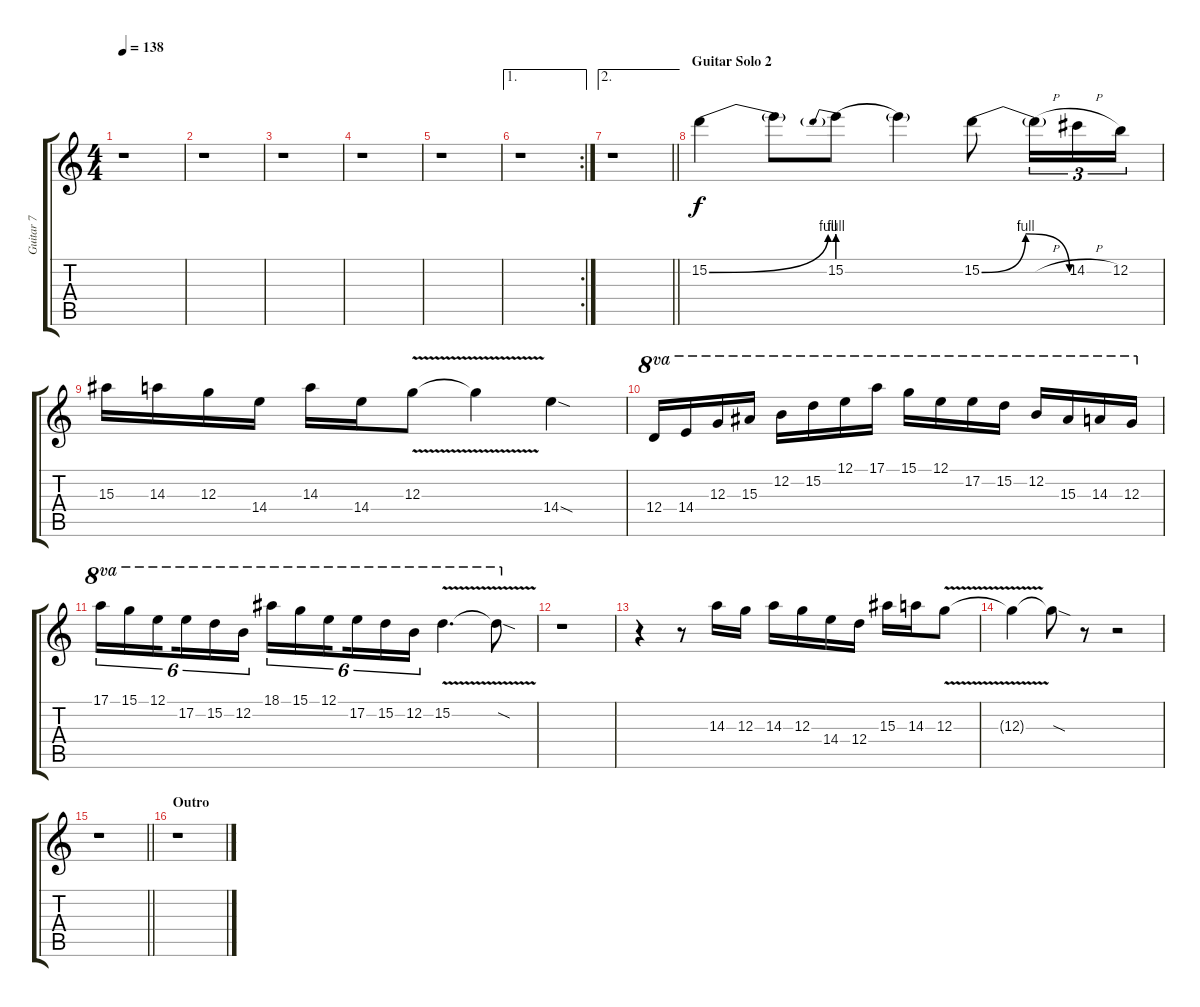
\track ("Guitar 7" "Guitar 7") {instrument distortionguitar}
\staff {score tabs}
\tuning (E4 B3 G3 D3 A2 E2) {hide}
\ts (4 4)
\tempo 138
\clef g2
\ks c
r.1{dy f} |
r.1 |
r.1 |
r.1 |
r.1 |
\ae 1
\rc 2
r.1 |
\ae 2
\barLineRight lightlight
r.1 |
\section ("" "Guitar Solo 2")
15.2{be (bend 0 0 60 4)}.4 15.2{t}.8 15.2{be (prebend 0 4 60 4)}.8 15.2{t}.4 15.2{be (bendrelease 0 0 15 4 15 4 60 0)}.8 15.2{h t}.16{tu (3 2)} 14.2{h}.16{tu (3 2)} 12.2.16{tu (3 2)} |
15.3.16 14.3.16 12.3.16 14.4.16 14.3.16 14.4.16 12.3{v}.8 12.3{t}.4 14.4{sod}.4 |
12.4.16{ot 8va} 14.4.16{ot 8va} 12.3.16{ot 8va} 15.3.16{ot 8va} 12.2.16{ot 8va} 15.2.16{ot 8va} 12.1.16{ot 8va} 17.1.16{ot 8va} 15.1.16{ot 8va} 12.1.16{ot 8va} 17.2.16{ot 8va} 15.2.16{ot 8va} 12.2.16{ot 8va} 15.3.16{ot 8va} 14.3.16{ot 8va} 12.3.16{ot 8va} |
17.1.16{tu (6 4) ot 8va} 15.1.16{tu (6 4) ot 8va} 12.1.16{tu (6 4) ot 8va beam splitsecondary} 17.2.16{tu (6 4) ot 8va} 15.2.16{tu (6 4) ot 8va} 12.2.16{tu (6 4) ot 8va} 18.1.16{tu (6 4) ot 8va} 15.1.16{tu (6 4) ot 8va} 12.1.16{tu (6 4) ot 8va beam splitsecondary} 17.2.16{tu (6 4) ot 8va} 15.2.16{tu (6 4) ot 8va} 12.2.16{tu (6 4) ot 8va} 15.2{v}.4{d ot 8va} 15.2{sod t}.8{ot 8va} |
r.1 |
r.4 r.8 14.3.16 12.3.16 14.3.16 12.3.16 14.4.16 12.4.16 15.3.16 14.3.16 12.3{v}.8 |
12.3{t}.4 12.3{sod t}.8 r.8 r.2 |
\barLineRight lightlight
r.1 |
\section ("" "Outro")
r.1
